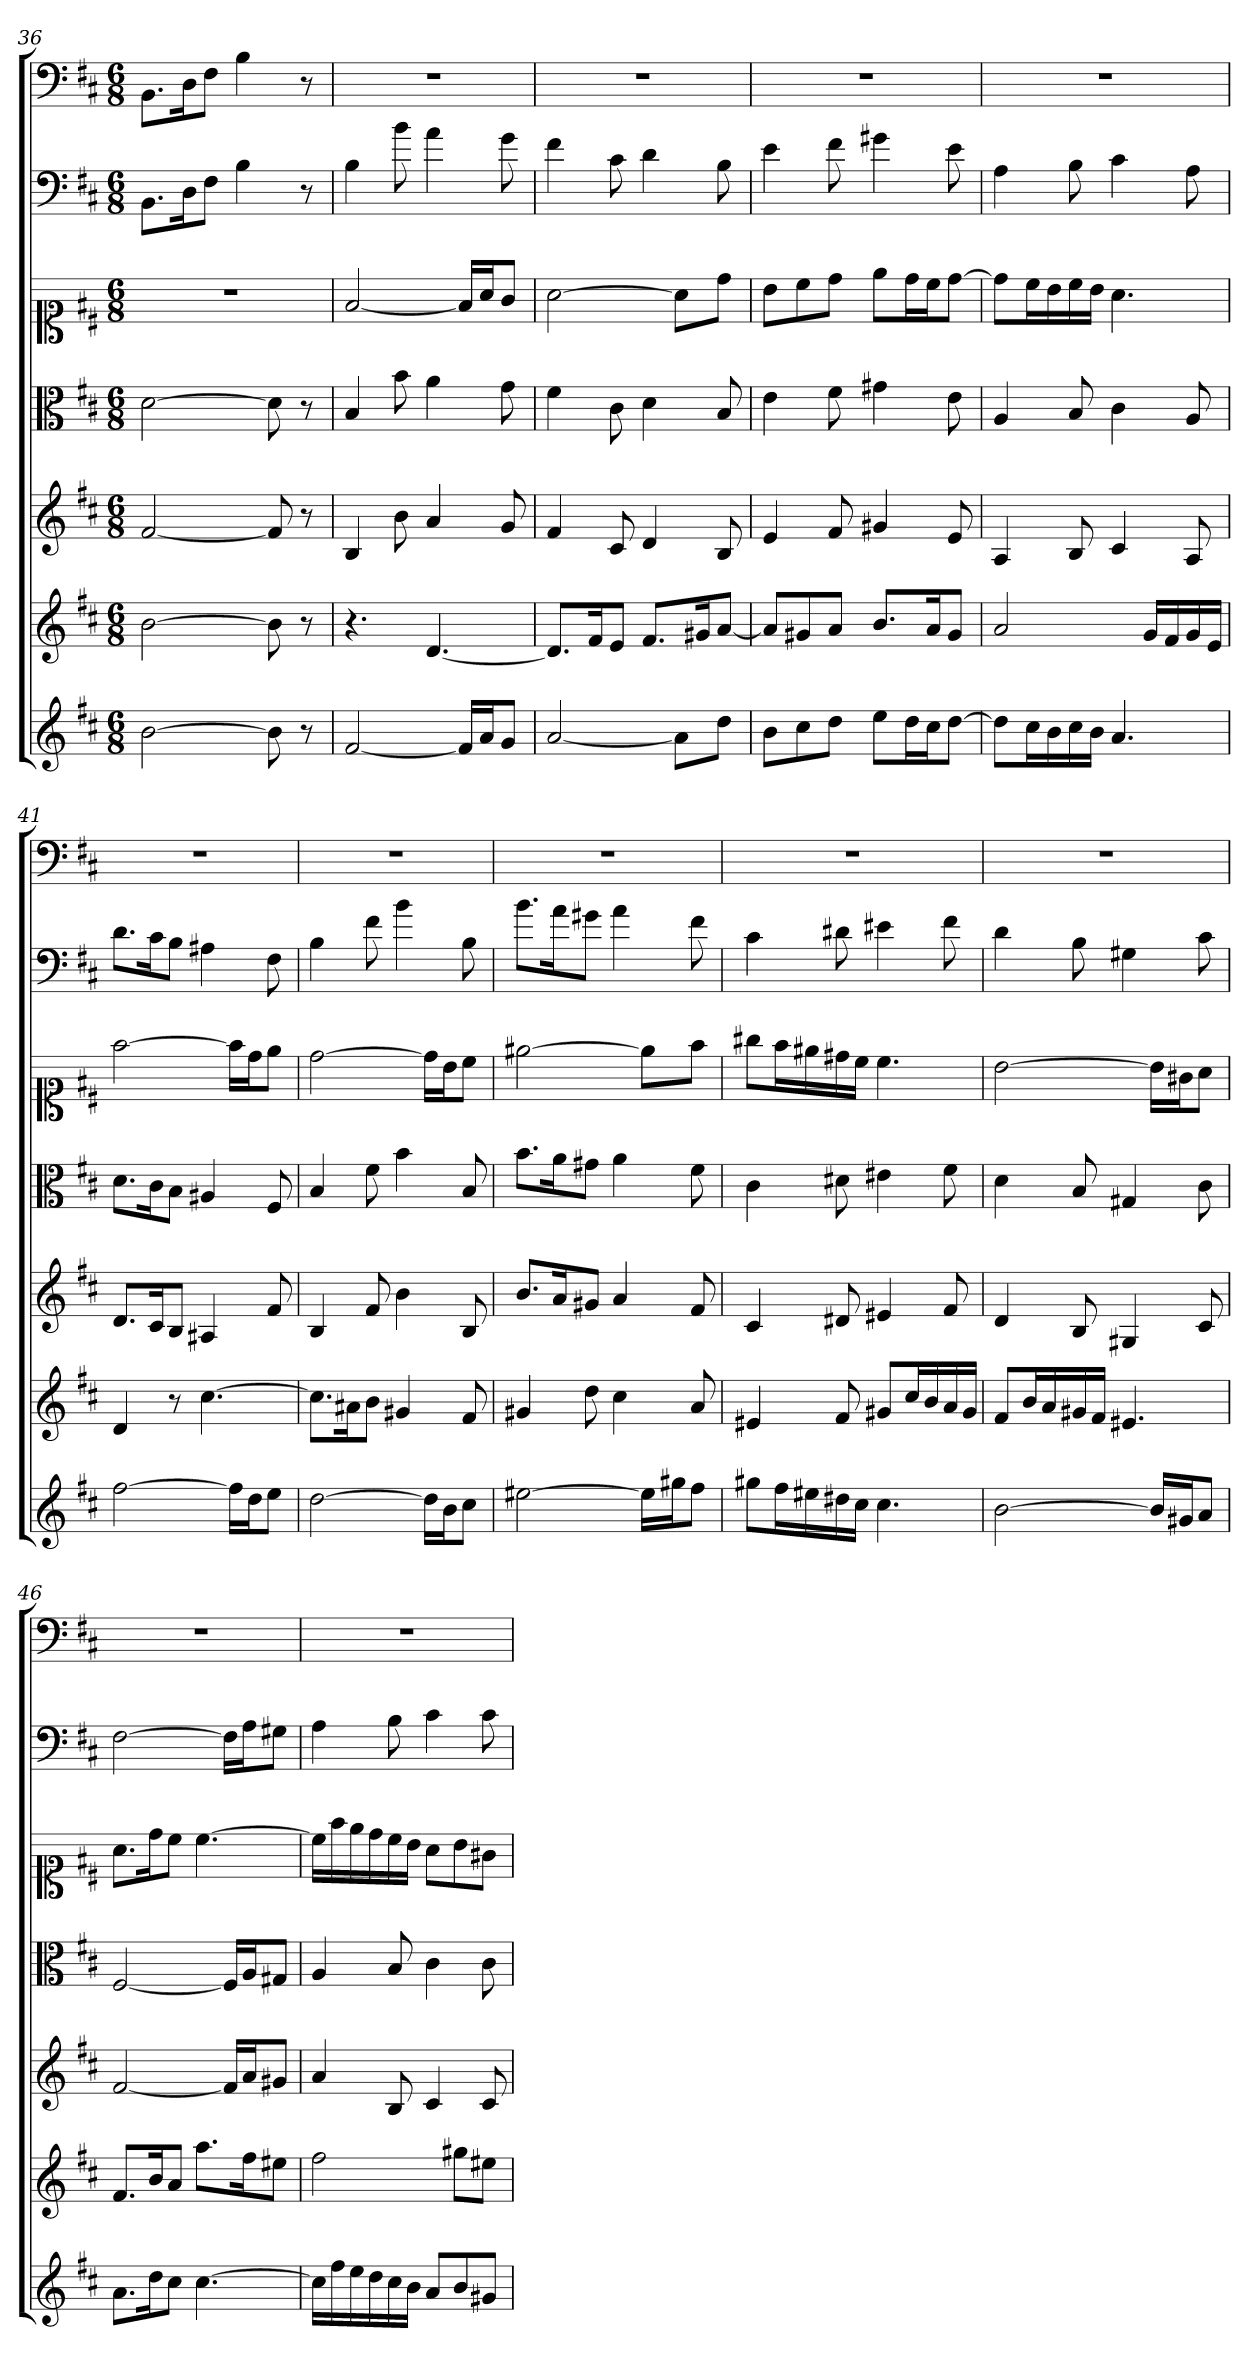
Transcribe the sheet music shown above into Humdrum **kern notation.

**kern	**kern	**kern	**kern	**kern	**kern	**kern
*part7	*part6	*part5	*part4	*part3	*part2	*part1
*staff7	*staff6	*staff5	*staff4	*staff3	*staff2	*staff1
*	*	*	*clefC3	*clefC1	*clefF4	*clefF4
*k[f#c#]	*k[f#c#]	*k[f#c#]	*k[f#c#]	*k[f#c#]	*k[f#c#]	*k[f#c#]
*b:	*b:	*b:	*b:	*b:	*b:	*b:
*M6/8	*M6/8	*M6/8	*M6/8	*M6/8	*M6/8	*M6/8
=36	=36	=36	=36	=36	=36	=36
[2b	[2b	[2f#	[2d	2.r	8.BB\L	8.BB\L
.	.	.	.	.	16D\K	16D\K
.	.	.	.	.	8F#\J	8F#\J
.	.	.	.	.	4B	4B
8b]	8b]	8f#]	8d]	.	.	.
8r	8r	8r	8r	.	8r	8r
=37	=37	=37	=37	=37	=37	=37
[2f#	4.r	4B	4B	[2f#	4B	2.r
.	.	8b	8b	.	8b	.
.	[4.d	4a	4a	.	4a	.
16f#LL]	.	.	.	16f#/LL]	.	.
16aJ	.	.	.	16a/J	.	.
8gJ	.	8g	8g	8g/J	8g	.
=38	=38	=38	=38	=38	=38	=38
[2a	8.dL]	4f#	4f#	[2a	4f#	2.r
.	16f#K	.	.	.	.	.
.	8eJ	8c#	8c#	.	8c#	.
.	8.f#L	4d	4d	.	4d	.
8aL]	.	.	.	8a\L]	.	.
.	16g#XK	.	.	.	.	.
8ddJ	[8aJ	8B	8B	8dd\J	8B	.
=39	=39	=39	=39	=39	=39	=39
8bL	8aL]	4e	4e	8b\L	4e	2.r
8cc#	8g#X	.	.	8cc#\	.	.
8ddJ	8aJ	8f#	8f#	8dd\J	8f#	.
8eeL	8.bL	4g#X	4g#X	8ee\L	4g#X	.
16ddL	.	.	.	16dd\L	.	.
16cc#J	16aK	.	.	16cc#\J	.	.
[8ddJ	8g#J	8e	8e	[8dd\J	8e	.
=40	=40	=40	=40	=40	=40	=40
8ddL]	2a	4A	4A	8dd\L]	4A	2.r
16cc#L	.	.	.	16cc#\L	.	.
16b	.	.	.	16b\	.	.
16cc#	.	8B	8B	16cc#\	8B	.
16bJJ	.	.	.	16b\JJ	.	.
4.a	.	4c#	4c#	4.a	4c#	.
.	16gLL	.	.	.	.	.
.	16f#	.	.	.	.	.
.	16g	8A	8A	.	8A	.
.	16eJJ	.	.	.	.	.
=41	=41	=41	=41	=41	=41	=41
[2ff#	4d	8.dL	8.d\L	[2ff#	8.d\L	2.r
.	.	16c#K	16c#\K	.	16c#\K	.
.	8r	8BJ	8B\J	.	8B\J	.
.	[4.cc#	4A#X	4A#X	.	4A#X	.
16ff#LL]	.	.	.	16ff#\LL]	.	.
16ddJ	.	.	.	16dd\J	.	.
8eeJ	.	8f#	8F#	8ee\J	8F#	.
=42	=42	=42	=42	=42	=42	=42
[2dd	8.cc#L]	4B	4B	[2dd	4B	2.r
.	16a#XK	.	.	.	.	.
.	8bJ	8f#	8f#	.	8f#	.
.	4g#X	4b	4b	.	4b	.
16ddLL]	.	.	.	16dd\LL]	.	.
16bJ	.	.	.	16b\J	.	.
8cc#J	8f#	8B	8B	8cc#\J	8B	.
=43	=43	=43	=43	=43	=43	=43
[2ee#X	4g#X	8.bL	8.b\L	[2ee#X	8.b\L	2.r
.	.	16aK	16a\K	.	16a\K	.
.	8dd	8g#XJ	8g#X\J	.	8g#X\J	.
.	4cc#	4a	4a	.	4a	.
16ee#LL]	.	.	.	8ee#\L]	.	.
16gg#XJ	.	.	.	.	.	.
8ff#J	8a	8f#	8f#	8ff#\J	8f#	.
=44	=44	=44	=44	=44	=44	=44
8gg#XL	4e#X	4c#	4c#	8gg#X\L	4c#	2.r
16ff#L	.	.	.	16ff#\L	.	.
16ee#X	.	.	.	16ee#X\	.	.
16dd#X	8f#	8d#X	8d#X	16dd#X\	8d#X	.
16cc#JJ	.	.	.	16cc#\JJ	.	.
4.cc#	8g#XL	4e#X	4e#X	4.cc#	4e#X	.
.	16cc#L	.	.	.	.	.
.	16b	.	.	.	.	.
.	16a	8f#	8f#	.	8f#	.
.	16g#JJ	.	.	.	.	.
=45	=45	=45	=45	=45	=45	=45
[2b	8f#L	4d	4d	[2b	4d	2.r
.	16bL	.	.	.	.	.
.	16a	.	.	.	.	.
.	16g#X	8B	8B	.	8B	.
.	16f#JJ	.	.	.	.	.
.	4.e#X	4G#X	4G#X	.	4G#X	.
16bLL]	.	.	.	16b\LL]	.	.
16g#XJ	.	.	.	16g#X\J	.	.
8aJ	.	8c#	8c#	8a\J	8c#	.
=46	=46	=46	=46	=46	=46	=46
8.aL	8.f#L	[2f#	[2F#	8.a\L	[2F#	2.r
16ddK	16bK	.	.	16dd\K	.	.
8cc#J	8aJ	.	.	8cc#\J	.	.
[4.cc#	8.aaL	.	.	[4.cc#	.	.
.	.	16f#LL]	16F#/LL]	.	16F#\LL]	.
.	16ff#K	16aJ	16A/J	.	16A\J	.
.	8ee#XJ	8g#XJ	8G#X/J	.	8G#X\J	.
=47	=47	=47	=47	=47	=47	=47
16cc#LL]	2ff#	4a	4A	16cc#\LL]	4A	2.r
16ff#	.	.	.	16ff#\	.	.
16ee	.	.	.	16ee\	.	.
16dd	.	.	.	16dd\	.	.
16cc#	.	8B	8B	16cc#\	8B	.
16bJJ	.	.	.	16b\JJ	.	.
8aL	.	4c#	4c#	8a\L	4c#	.
8b	8gg#XL	.	.	8b\	.	.
8g#XJ	8ee#XJ	8c#	8c#	8g#X\J	8c#	.
=	=	=	=	=	=	=
*-	*-	*-	*-	*-	*-	*-
